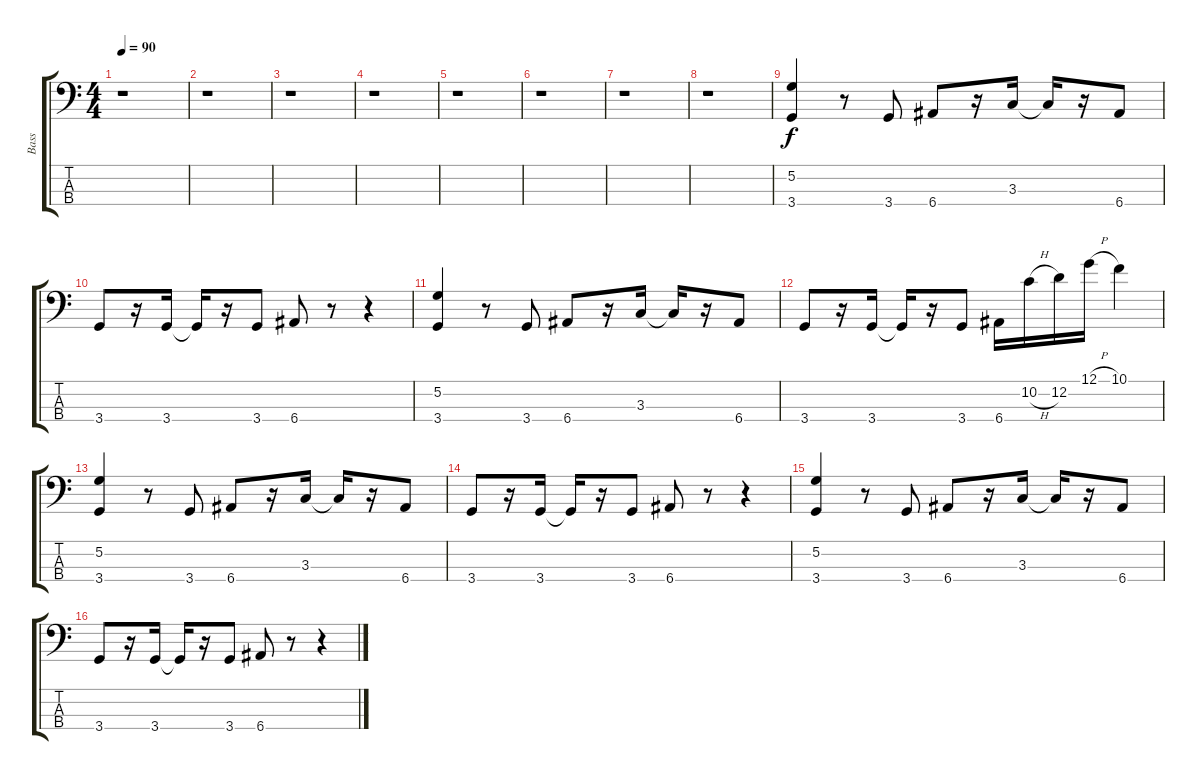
\track ("Bass" "Bass") {instrument slapbass1}
\staff {score tabs}
\tuning (G2 D2 A1 E1) {hide}
\ts (4 4)
\tempo 90
\clef f4
\ks c
r.1{dy f instrument slapbass1} |
r.1 |
r.1 |
r.1 |
r.1 |
r.1 |
r.1 |
r.1 |
(5.2 3.4).4 r.8 3.4.8 6.4.8 r.16 3.3.16 3.3{t}.16 r.16 6.4.8 |
3.4.8 r.16 3.4.16 3.4{t}.16 r.16 3.4.8 6.4.8 r.8 r.4 |
(5.2 3.4).4 r.8 3.4.8 6.4.8 r.16 3.3.16 3.3{t}.16 r.16 6.4.8 |
3.4.8 r.16 3.4.16 3.4{t}.16 r.16 3.4.8 6.4.16 10.2{h}.16 12.2.16 12.1{h}.16 10.1.4 |
(5.2 3.4).4 r.8 3.4.8 6.4.8 r.16 3.3.16 3.3{t}.16 r.16 6.4.8 |
3.4.8 r.16 3.4.16 3.4{t}.16 r.16 3.4.8 6.4.8 r.8 r.4 |
(5.2 3.4).4 r.8 3.4.8 6.4.8 r.16 3.3.16 3.3{t}.16 r.16 6.4.8 |
3.4.8 r.16 3.4.16 3.4{t}.16 r.16 3.4.8 6.4.8 r.8 r.4
